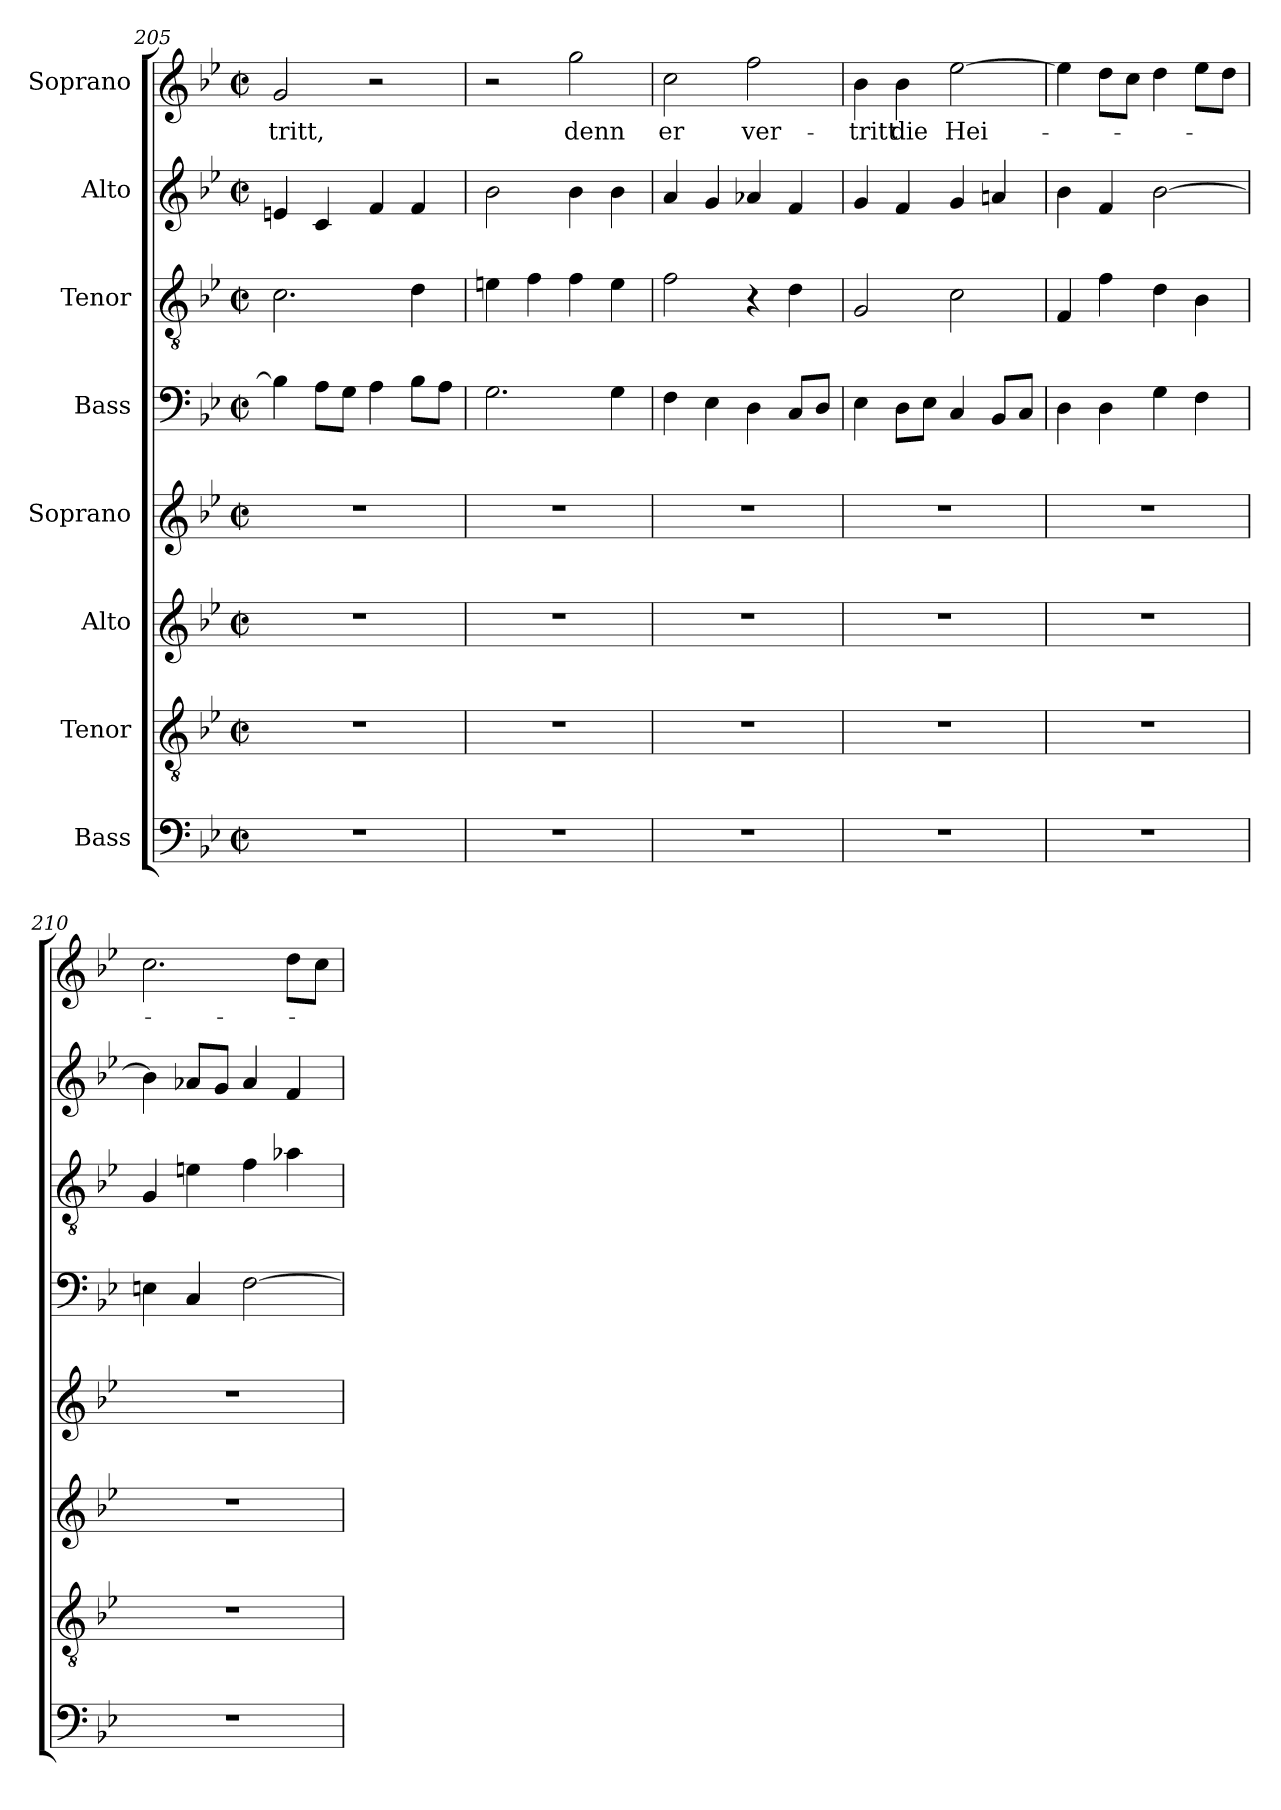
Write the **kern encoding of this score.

**kern	**kern	**kern	**kern	**kern	**kern	**kern	**kern	**text
*part8	*part7	*part6	*part5	*part4	*part3	*part2	*part1	*part1
*staff8	*staff7	*staff6	*staff5	*staff4	*staff3	*staff2	*staff1	*staff1
*I"Bass	*I"Tenor	*I"Alto	*I"Soprano	*I"Bass	*I"Tenor	*I"Alto	*I"Soprano	*
*clefF4	*clefGv2	*clefG2	*clefG2	*clefF4	*clefGv2	*clefG2	*clefG2	*
*k[b-e-]	*k[b-e-]	*k[b-e-]	*k[b-e-]	*k[b-e-]	*k[b-e-]	*k[b-e-]	*k[b-e-]	*
*B-:	*B-:	*B-:	*B-:	*B-:	*B-:	*B-:	*B-:	*
*M2/2	*M2/2	*M2/2	*M2/2	*M2/2	*M2/2	*M2/2	*M2/2	*
*met(c|)	*met(c|)	*met(c|)	*met(c|)	*met(c|)	*met(c|)	*met(c|)	*met(c|)	*
=205	=205	=205	=205	=205	=205	=205	=205	=205
!	!	!	!	!	!	!	!	!LO:LY:b
1r	1r	1r	1r	4B-\]	2.c\	4en/	2g/	-tritt,
.	.	.	.	8A\L	.	4c/	.	.
.	.	.	.	8G\J	.	.	.	.
.	.	.	.	4A\	.	4f/	2r	.
.	.	.	.	8B-\L	4d\	4f/	.	.
.	.	.	.	8A\J	.	.	.	.
=206	=206	=206	=206	=206	=206	=206	=206	=206
1r	1r	1r	1r	2.G\	4en\	2b-\	2r	.
.	.	.	.	.	4f\	.	.	.
!	!	!	!	!	!	!	!	!LO:LY:b
.	.	.	.	.	4f\	4b-\	2gg\	denn
.	.	.	.	4G\	4e\	4b-\	.	.
=207	=207	=207	=207	=207	=207	=207	=207	=207
!	!	!	!	!	!	!	!	!LO:LY:b
1r	1r	1r	1r	4F\	2f\	4a/	2cc\	er
.	.	.	.	4E-\	.	4g/	.	.
!	!	!	!	!	!	!	!	!LO:LY:b
.	.	.	.	4D\	4r	4a-X/	2ff\	ver-
.	.	.	.	8C/L	4d\	4f/	.	.
.	.	.	.	8D/J	.	.	.	.
!!LO:LB:g=z
=208	=208	=208	=208	=208	=208	=208	=208	=208
!	!	!	!	!	!	!	!	!LO:LY:b
1r	1r	1r	1r	4E-\	2G/	4g/	4b-\	-tritt
!	!	!	!	!	!	!	!	!LO:LY:b
.	.	.	.	8D\L	.	4f/	4b-\	die
.	.	.	.	8E-\J	.	.	.	.
!	!	!	!	!	!	!	!	!LO:LY:b
.	.	.	.	4C/	2c\	4g/	[>2ee-\	Hei-
.	.	.	.	8BB-/L	.	4an/	.	.
.	.	.	.	8C/J	.	.	.	.
=209	=209	=209	=209	=209	=209	=209	=209	=209
1r	1r	1r	1r	4D\	4F/	4b-\	4ee-\]	.
.	.	.	.	4D\	4f\	4f/	8dd\L	.
.	.	.	.	.	.	.	8cc\J	.
.	.	.	.	4G\	4d\	[>2b-\	4dd\	.
.	.	.	.	4F\	4B-\	.	8ee-\L	.
.	.	.	.	.	.	.	8dd\J	.
=210	=210	=210	=210	=210	=210	=210	=210	=210
1r	1r	1r	1r	4En\	4G/	4b-\]	2.cc\	.
.	.	.	.	4C/	4en\	8a-X/L	.	.
.	.	.	.	.	.	8g/J	.	.
.	.	.	.	[>2F\	4f\	4a-/	.	.
.	.	.	.	.	4a-X\	4f/	8dd\L	.
.	.	.	.	.	.	.	8cc\J	.
=	=	=	=	=	=	=	=	=
*-	*-	*-	*-	*-	*-	*-	*-	*-
